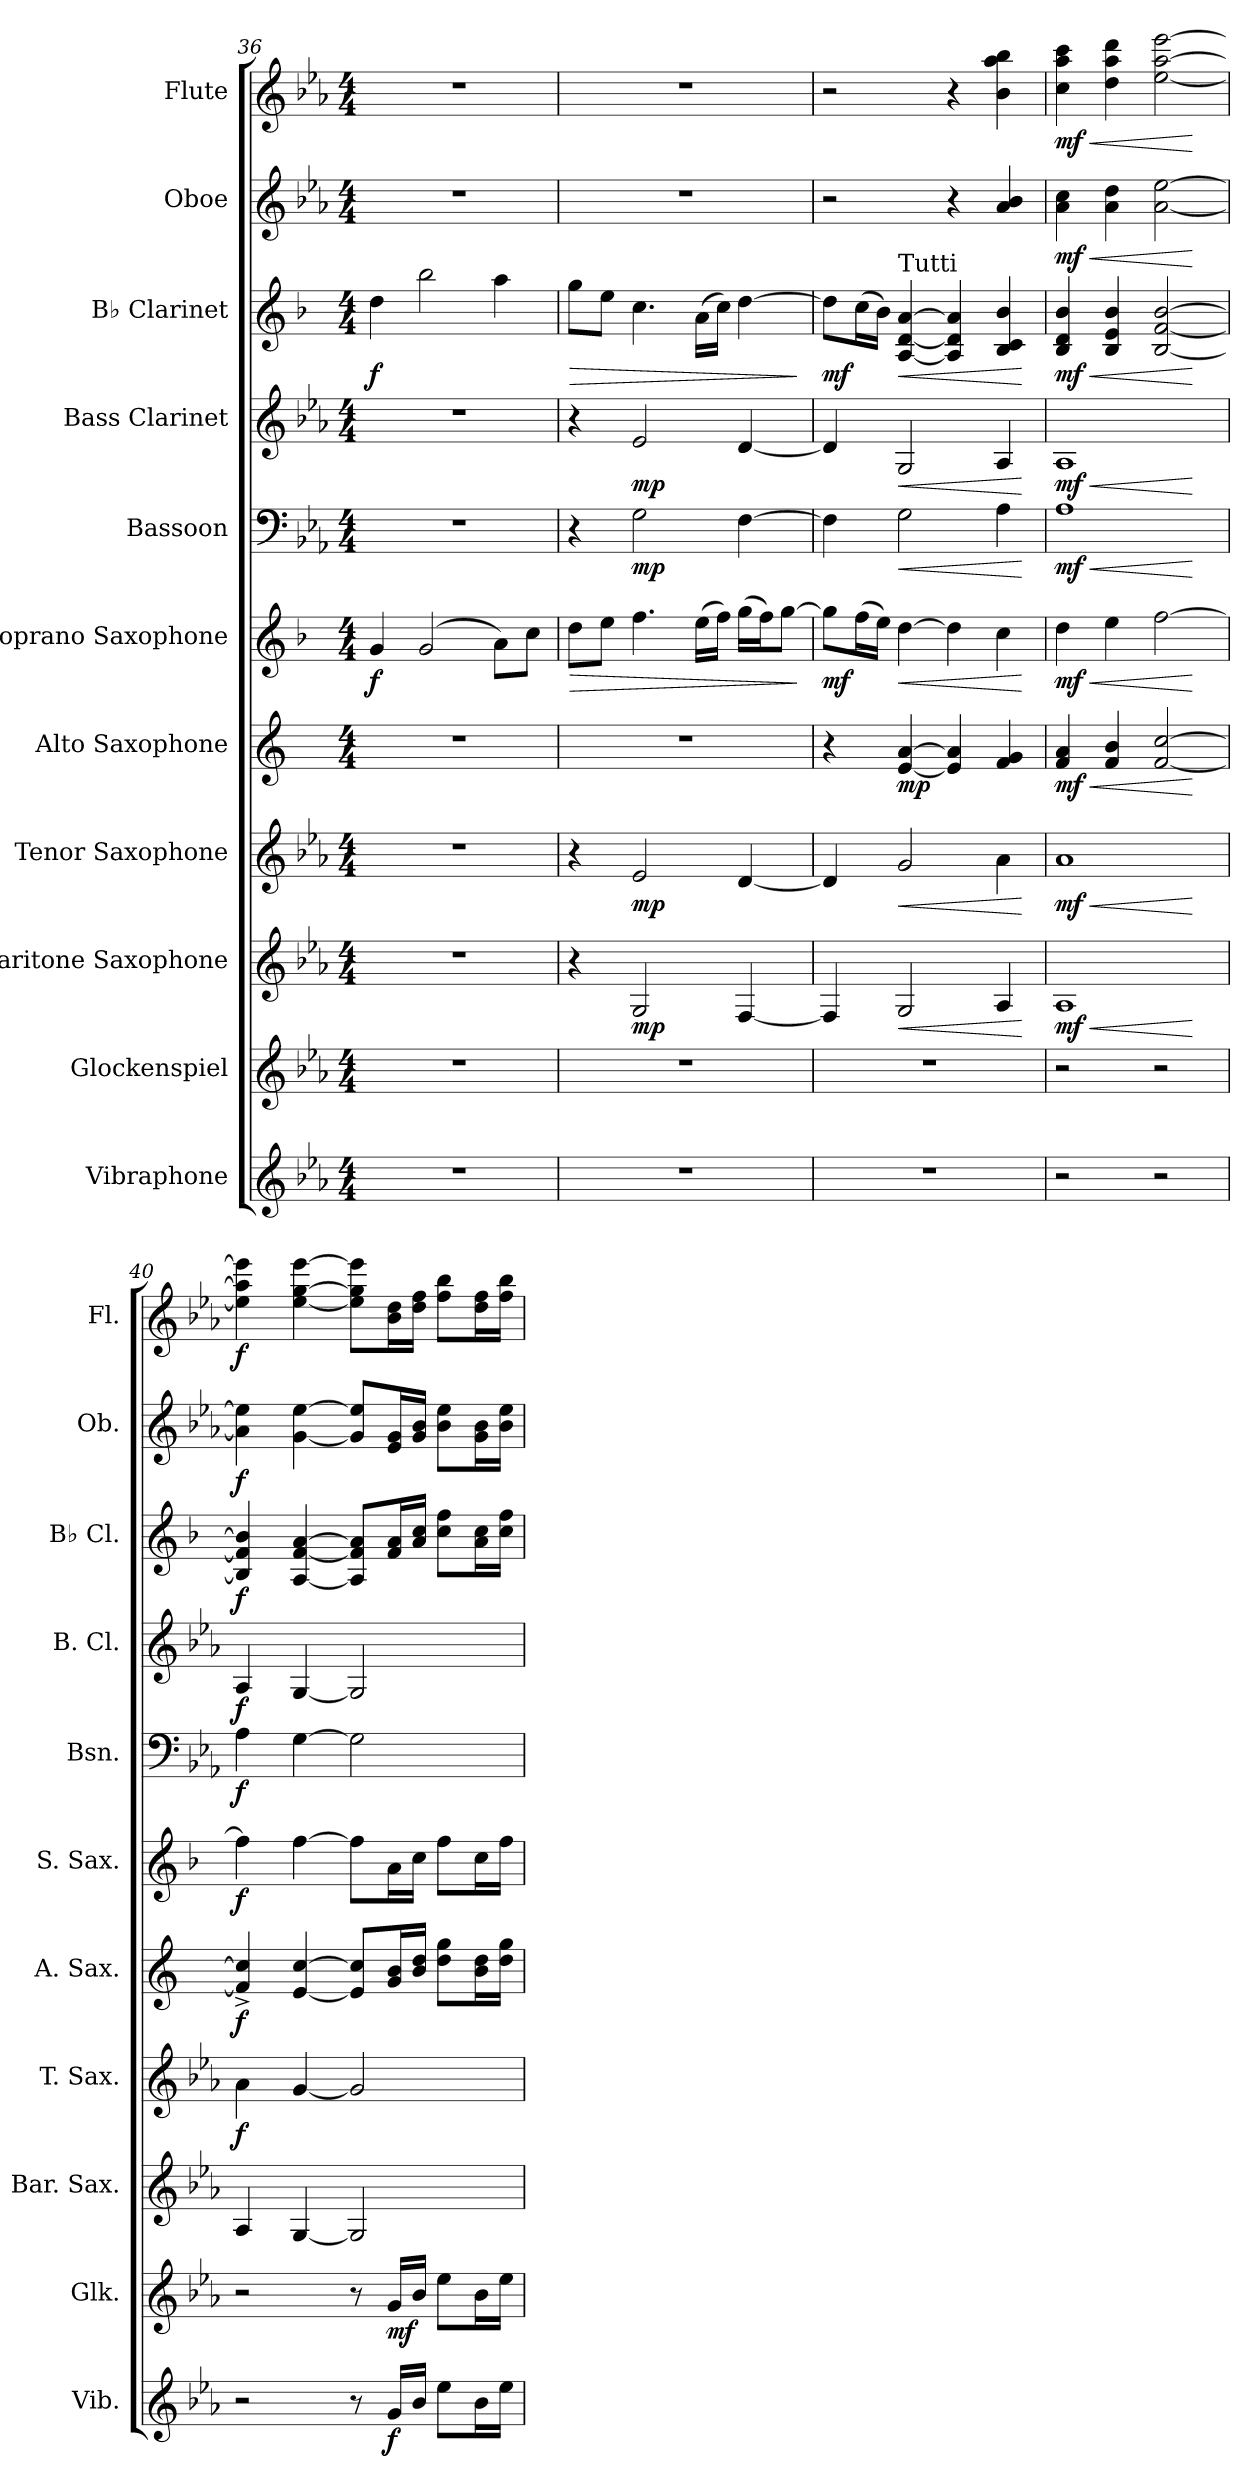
**kern	**dynam	**kern	**dynam	**kern	**dynam	**kern	**dynam	**kern	**dynam	**kern	**dynam	**kern	**dynam	**kern	**dynam	**kern	**dynam	**kern	**dynam	**kern	**dynam
*part11	*part11	*part10	*part10	*part9	*part9	*part8	*part8	*part7	*part7	*part6	*part6	*part5	*part5	*part4	*part4	*part3	*part3	*part2	*part2	*part1	*part1
*staff11	*staff11	*staff10	*staff10	*staff9	*staff9	*staff8	*staff8	*staff7	*staff7	*staff6	*staff6	*staff5	*staff5	*staff4	*staff4	*staff3	*staff3	*staff2	*staff2	*staff1	*staff1
*I"Vibraphone	*	*I"Glockenspiel	*	*I"Baritone Saxophone	*	*I"Tenor Saxophone	*	*I"Alto Saxophone	*	*I"Soprano Saxophone	*	*I"Bassoon	*	*I"Bass Clarinet	*	*I"B♭ Clarinet	*	*I"Oboe	*	*I"Flute	*
*I'Vib.	*	*I'Glk.	*	*I'Bar. Sax.	*	*I'T. Sax.	*	*I'A. Sax.	*	*I'S. Sax.	*	*I'Bsn.	*	*I'B. Cl.	*	*I'B♭ Cl.	*	*I'Ob.	*	*I'Fl.	*
*clefG2	*	*clefG2	*	*clefG2	*	*clefG2	*	*clefG2	*	*clefG2	*	*clefF4	*	*clefG2	*	*clefG2	*	*clefG2	*	*clefG2	*
*	*	*ITrd-14c-24	*	*ITrd12c21	*	*ITrd8c14	*	*ITrd5c9	*	*ITrd1c2	*	*	*	*ITrd8c14	*	*ITrd1c2	*	*	*	*	*
*k[b-e-a-]	*	*k[b-e-a-]	*	*k[b-e-a-]	*	*k[b-e-a-]	*	*k[b-e-a-]	*	*k[b-e-a-]	*	*k[b-e-a-]	*	*k[b-e-a-]	*	*k[b-e-a-]	*	*k[b-e-a-]	*	*k[b-e-a-]	*
*M4/4	*	*M4/4	*	*M4/4	*	*M4/4	*	*M4/4	*	*M4/4	*	*M4/4	*	*M4/4	*	*M4/4	*	*M4/4	*	*M4/4	*
=36	=36	=36	=36	=36	=36	=36	=36	=36	=36	=36	=36	=36	=36	=36	=36	=36	=36	=36	=36	=36	=36
!	!	!	!	!	!	!	!	!	!	!	!LO:DY:b	!	!	!	!	!	!LO:DY:b	!	!	!	!
1r	.	1r	.	1r	.	1r	.	1r	.	4f/	f	1r	.	1r	.	4cc\	f	1r	.	1r	.
.	.	.	.	.	.	.	.	.	.	(2f/	.	.	.	.	.	2aa-\	.	.	.	.	.
.	.	.	.	.	.	.	.	.	.	8g\L)	.	.	.	.	.	4gg\	.	.	.	.	.
.	.	.	.	.	.	.	.	.	.	8b-\J	.	.	.	.	.	.	.	.	.	.	.
!!LO:PB:g=z
=37	=37	=37	=37	=37	=37	=37	=37	=37	=37	=37	=37	=37	=37	=37	=37	=37	=37	=37	=37	=37	=37
!	!	!	!	!	!	!	!	!	!	!	!LO:HP:b	!	!	!	!	!	!LO:HP:b	!	!	!	!
1r	.	1r	.	4r	.	4r	.	1r	.	8cc\L	>	4r	.	4r	.	8ff\L	>	1r	.	1r	.
.	.	.	.	.	.	.	.	.	.	8dd\J	.	.	.	.	.	8dd\J	.	.	.	.	.
!	!	!	!	!	!LO:DY:b	!	!LO:DY:b	!	!	!	!	!	!LO:DY:b	!	!LO:DY:b	!	!	!	!	!	!
.	.	.	.	2GG/	mp	2E-/	mp	.	.	4.ee-\	.	2G\	mp	2E-/	mp	4.b-\	.	.	.	.	.
.	.	.	.	.	.	.	.	.	.	(16dd\LL	.	.	.	.	.	(16g\LL	.	.	.	.	.
.	.	.	.	.	.	.	.	.	.	16ee-\JJ)	.	.	.	.	.	16b-\JJ)	.	.	.	.	.
.	.	.	.	[4FF/	.	[4D/	.	.	.	(16ff\LL	.	[4F\	.	[4D/	.	[4cc\	.	.	.	.	.
.	.	.	.	.	.	.	.	.	.	16ee-\J)	.	.	.	.	.	.	.	.	.	.	.
.	.	.	.	.	.	.	.	.	.	[8ff\J	.	.	.	.	.	.	.	.	.	.	.
.	.	.	.	.	.	.	.	.	.	.	]	.	.	.	.	.	]	.	.	.	.
=38	=38	=38	=38	=38	=38	=38	=38	=38	=38	=38	=38	=38	=38	=38	=38	=38	=38	=38	=38	=38	=38
!	!	!	!	!	!	!	!	!	!	!	!LO:DY:b	!	!	!	!	!	!LO:DY:b	!	!	!	!
1r	.	1r	.	4FF/]	.	4D/]	.	4r	.	8ff\L]	mf	4F\]	.	4D/]	.	8cc\L]	mf	2r	.	2r	.
.	.	.	.	.	.	.	.	.	.	(16ee-\L	.	.	.	.	.	(16b-\L	.	.	.	.	.
.	.	.	.	.	.	.	.	.	.	16dd\JJ)	.	.	.	.	.	16a-\JJ)	.	.	.	.	.
!	!	!	!	!	!	!	!	!	!	!	!	!	!	!	!	!LO:TX:a:t=Tutti	!	!	!	!	!
!	!	!	!	!	!LO:HP:b	!	!LO:HP:b	!	!LO:DY:b	!	!LO:HP:b	!	!LO:HP:b	!	!LO:HP:b	!	!LO:HP:b	!	!	!	!
.	.	.	.	2GG/	<	2G/	<	[4G/ [4c/	mp	[4cc\	<	2G\	<	2GG/	<	[4G/ [4c/ [4g/	<	.	.	.	.
.	.	.	.	.	.	.	.	4G/] 4c/]	.	4cc\]	.	.	.	.	.	4G/] 4c/] 4g/]	.	4r	.	4r	.
.	.	.	.	4AA-/	.	4A-\	.	4A-/ 4B-/	.	4b-\	.	4A-\	.	4AA-/	.	4A-/ 4B-/ 4a-/	.	4a-/ 4b-/	.	4b-\ 4aa-\ 4bb-\	.
.	.	.	.	.	[	.	[	.	.	.	[	.	[	.	[	.	[	.	.	.	.
=39	=39	=39	=39	=39	=39	=39	=39	=39	=39	=39	=39	=39	=39	=39	=39	=39	=39	=39	=39	=39	=39
*	*	*	*	*	*	*	*	*	*	*	*	*	*	*	*	*	*	*	*	*MM74	*
!	!	!	!	!	!LO:HP:b	!	!LO:HP:b	!	!LO:HP:b	!	!LO:HP:b	!	!LO:HP:b	!	!LO:HP:b	!	!LO:HP:b	!	!LO:HP:b	!	!LO:HP:b
!	!	!	!	!	!LO:DY:n=1:b	!	!LO:DY:n=1:b	!	!LO:DY:n=1:b	!	!LO:DY:n=1:b	!	!LO:DY:n=1:b	!	!LO:DY:n=1:b	!	!LO:DY:n=1:b	!	!LO:DY:n=1:b	!	!LO:DY:n=1:b
2r	.	2r	.	1AA-	< mf	1A-	< mf	4A-/ 4c/	< mf	4cc\	< mf	1A-	< mf	1AA-	< mf	4A-/ 4c/ 4a-/	< mf	4a-\ 4cc\	< mf	4cc\ 4aa-\ 4ccc\	< mf
*	*	*	*	*	*	*	*	*	*	*	*	*	*	*	*	*	*	*	*	*MM70	*
.	.	.	.	.	.	.	.	4A-/ 4d/	.	4dd\	.	.	.	.	.	4A-/ 4d/ 4a-/	.	4a-\ 4dd\	.	4dd\ 4aa-\ 4ddd\	.
*	*	*	*	*	*	*	*	*	*	*	*	*	*	*	*	*	*	*	*	*MM66	*
2r	.	2r	.	.	.	.	.	[2A-/ [2e-/	.	[2ee-\	.	.	.	.	.	[2A-/ [2e-/ [2a-/	.	[2a-\ [2ee-\	.	[2ee-\ [2aa-\ [2eee-\	.
.	.	.	.	.	[	.	[	.	[	.	[	.	[	.	[	.	[	.	[	.	[
=40	=40	=40	=40	=40	=40	=40	=40	=40	=40	=40	=40	=40	=40	=40	=40	=40	=40	=40	=40	=40	=40
*	*	*	*	*	*	*	*	*	*	*	*	*	*	*	*	*	*	*	*	*MM84	*
!	!	!	!	!	!	!	!LO:DY:b	!	!LO:DY:b	!	!LO:DY:b	!	!LO:DY:b	!	!LO:DY:b	!	!LO:DY:b	!	!LO:DY:b	!	!LO:DY:b
2r	.	2r	.	4AA-/	.	4A-\	f	4A-/]^ 4e-/]^	f	4ee-\]	f	4A-\	f	4AA-/	f	4A-/] 4e-/] 4a-/]	f	4a-\] 4ee-\]	f	4ee-\] 4aa-\] 4eee-\]	f
.	.	.	.	[4GG/	.	[4G/	.	[4G/ [4e-/	.	[4ee-\	.	[4G\	.	[4GG/	.	[4G/ [4e-/ [4g/	.	[4g\ [4ee-\	.	[4ee-\ [4gg\ [4eee-\	.
8r	.	8r	.	2GG/]	.	2G/]	.	8G/] 8e-/]L	.	8ee-\L]	.	2G\]	.	2GG/]	.	8G/] 8e-/] 8g/]L	.	8g/] 8ee-/]L	.	8ee-\] 8gg\] 8eee-\]L	.
!	!LO:DY:b	!	!LO:DY:b	!	!	!	!	!	!	!	!	!	!	!	!	!	!	!	!	!	!
16g/LL	f	16ggg/LL	mf	.	.	.	.	16B-/ 16d/L	.	16g\L	.	.	.	.	.	16e-/ 16g/L	.	16e-/ 16g/L	.	16b-\ 16dd\L	.
16b-/JJ	.	16bbb-/JJ	.	.	.	.	.	16d/ 16f/JJ	.	16b-\JJ	.	.	.	.	.	16g/ 16b-/JJ	.	16g/ 16b-/JJ	.	16dd\ 16ff\JJ	.
8ee-\L	.	8eeee-\L	.	.	.	.	.	8f\ 8b-\L	.	8ee-\L	.	.	.	.	.	8b-\ 8ee-\L	.	8b-\ 8ee-\L	.	8ff\ 8bb-\L	.
16b-\L	.	16bbb-\L	.	.	.	.	.	16d\ 16f\L	.	16b-\L	.	.	.	.	.	16g\ 16b-\L	.	16g\ 16b-\L	.	16dd\ 16ff\L	.
16ee-\JJ	.	16eeee-\JJ	.	.	.	.	.	16f\ 16b-\JJ	.	16ee-\JJ	.	.	.	.	.	16b-\ 16ee-\JJ	.	16b-\ 16ee-\JJ	.	16ff\ 16bb-\JJ	.
=	=	=	=	=	=	=	=	=	=	=	=	=	=	=	=	=	=	=	=	=	=
*-	*-	*-	*-	*-	*-	*-	*-	*-	*-	*-	*-	*-	*-	*-	*-	*-	*-	*-	*-	*-	*-
